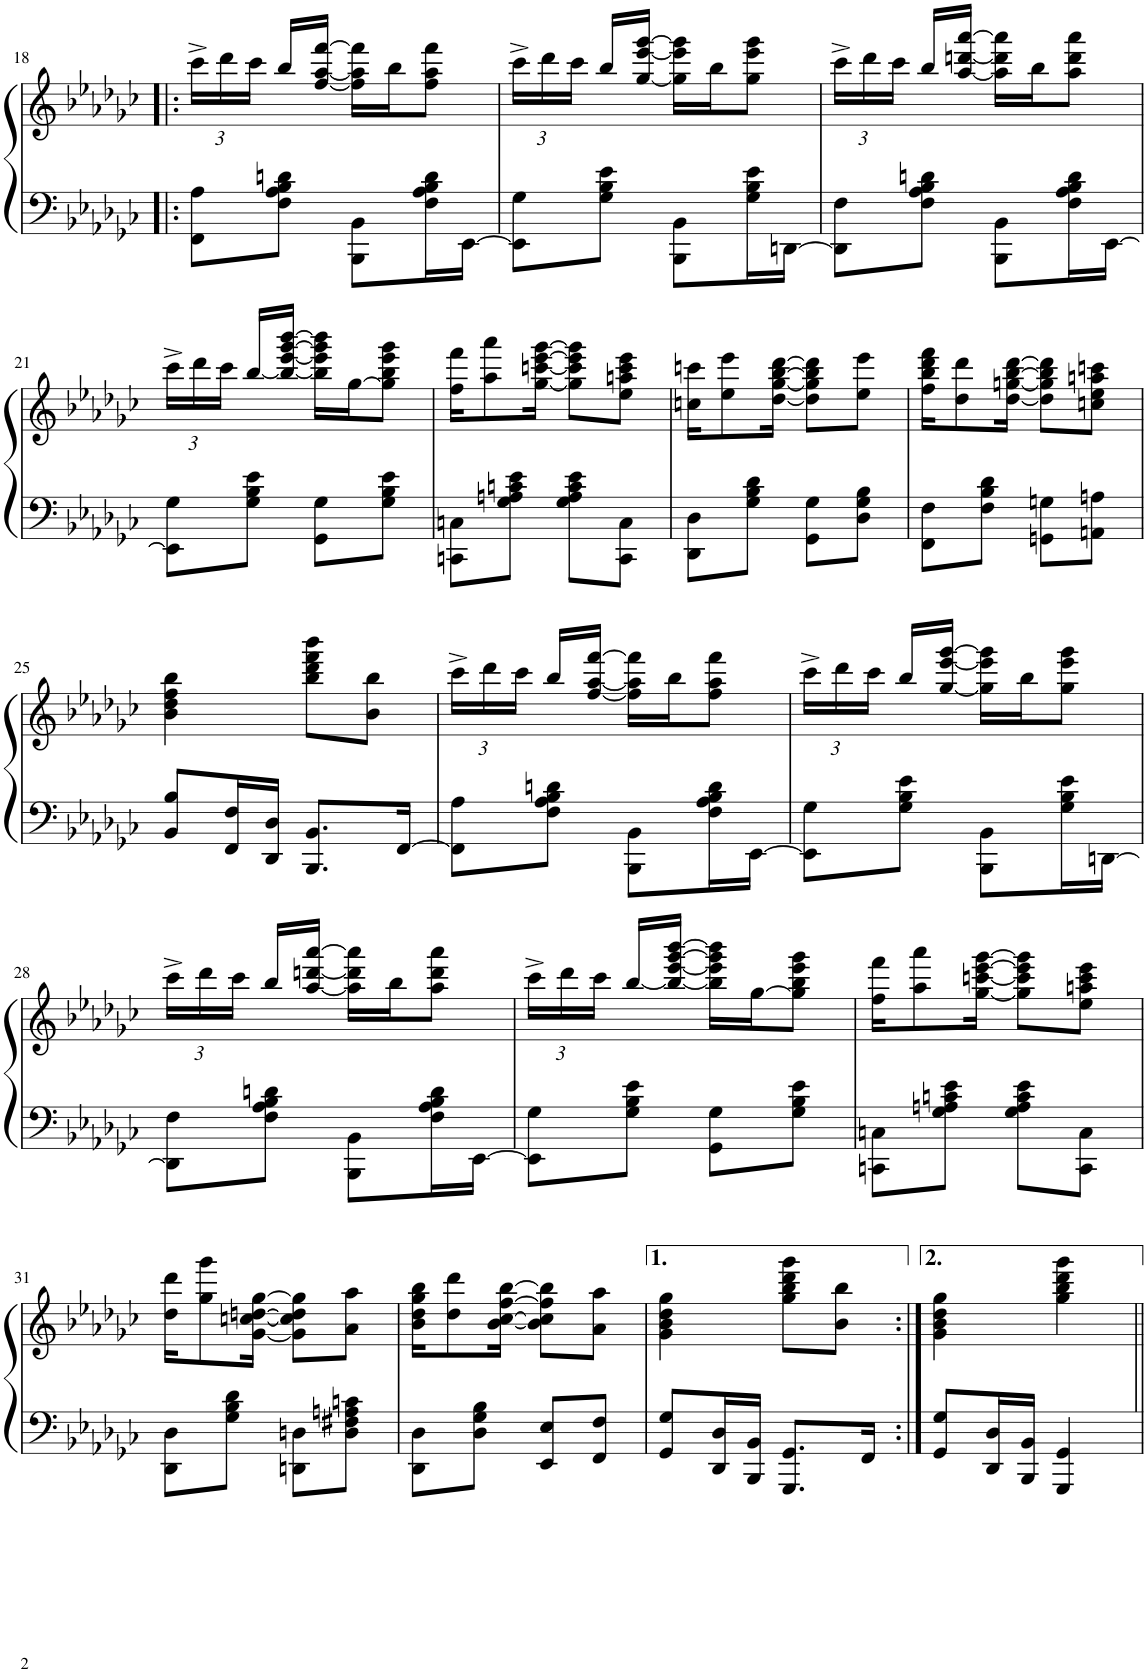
**kern	**kern
*part1	*part1
*staff2	*staff1
*I"Piano	*
*I'Pno.	*
!!LO:PB:g=z
*clefF4	*clefG2
*k[b-e-a-d-g-c-]	*k[b-e-a-d-g-c-]
*G-:	*G-:
*M2/4	*M2/4
*	*Xbrackettup
=18!|:	=18!|:
8FF\ 8A-\L	24ccc-^\LL
.	24ddd-\
.	24ccc-\JJ
8F\ 8A-\ 8B-\ 8dn\J	16bb-/LL
.	[16ff/ [16aa-/ [16fff/JJ
8BBB-\ 8BB-\L	16ff\] 16aa-\] 16fff\]LL
.	16bb-\J
16F\ 16A-\ 16B-\ 16d\L	8ff\ 8aa-\ 8fff\J
[16EE-\JJ	.
=19	=19
8EE-\] 8G-\L	24ccc-^\LL
.	24ddd-\
.	24ccc-\JJ
8G-\ 8B-\ 8e-\J	16bb-/LL
.	[16gg-/ [16eee-/ [16ggg-/JJ
8BBB-\ 8BB-\L	16gg-\] 16eee-\] 16ggg-\]LL
.	16bb-\J
16G-\ 16B-\ 16e-\L	8gg-\ 8eee-\ 8ggg-\J
[16DDn\JJ	.
=20	=20
8DD\] 8F\L	24ccc-^\LL
.	24ddd-\
.	24ccc-\JJ
8F\ 8A-\ 8B-\ 8dn\J	16bb-/LL
.	[16aa-/ [16dddn/ [16aaa-/JJ
8BBB-\ 8BB-\L	16aa-\] 16ddd\] 16aaa-\]LL
.	16bb-\J
16F\ 16A-\ 16B-\ 16d\L	8aa-\ 8ddd\ 8aaa-\J
[16EE-\JJ	.
!!LO:LB:g=z
=21	=21
8EE-\] 8G-\L	24ccc-^\LL
.	24ddd-\
.	24ccc-\JJ
8G-\ 8B-\ 8e-\J	[16bb-/LL
.	16bb-/_ [16eee-/ [16ggg-/ [16bbb-/JJ
8GG-\ 8G-\L	16bb-\] 16eee-\] 16ggg-\] 16bbb-\]LL
.	[16gg-\J
8G-\ 8B-\ 8e-\J	8gg-\] 8bb-\ 8eee-\ 8ggg-\J
=22	=22
8CCn\ 8Cn\L	16ff\ 16fff\KL
.	8aa-\ 8aaa-\
8G-\' 8An\' 8cn\' 8e-\'J	.
.	[16gg-\ [16cccn\ [16eee-\ [16ggg-\Jk
8G-\ 8A\ 8c\ 8e-\L	8gg-\] 8ccc\] 8eee-\] 8ggg-\]L
8CC\ 8C\J	8ee-\ 8aan\ 8ccc\ 8eee-\J
=23	=23
8DD-\ 8D-\L	16ccn\ 16cccn\KL
.	8ee-\ 8eee-\
8G-\ 8B-\ 8d-\J	.
.	[16dd-\ [16gg-\ [16bb-\ [16ddd-\Jk
8GG-\ 8G-\L	8dd-\] 8gg-\] 8bb-\] 8ddd-\]L
8D-\ 8G-\ 8B-\J	8ee-\ 8eee-\J
=24	=24
8FF\ 8F\L	16ff\ 16bb-\ 16ddd-\ 16fff\KL
.	8dd-\ 8ddd-\
8F\ 8B-\ 8d-\J	.
.	[16dd-\ [16ggn\ [16bb-\ [16ddd-\Jk
8GGn\ 8Gn\L	8dd-\] 8gg\] 8bb-\] 8ddd-\]L
8AAn\ 8An\J	8ccn\ 8ee-\ 8aan\ 8cccn\J
!!LO:LB:g=z
=25	=25
8BB-/ 8B-/L	4b-\ 4dd-\ 4ff\ 4bb-\
16FF/ 16F/L	.
16DD-/ 16D-/JJ	.
8.BBB-/ 8.BB-/L	8bb-\ 8ddd-\ 8fff\ 8bbb-\L
.	8b-\ 8bb-\J
[16FF/Jk	.
=26	=26
8FF\] 8A-\L	24ccc-^\LL
.	24ddd-\
.	24ccc-\JJ
8F\ 8A-\ 8B-\ 8dn\J	16bb-/LL
.	[16ff/ [16aa-/ [16fff/JJ
8BBB-\ 8BB-\L	16ff\] 16aa-\] 16fff\]LL
.	16bb-\J
16F\ 16A-\ 16B-\ 16d\L	8ff\ 8aa-\ 8fff\J
[16EE-\JJ	.
=27	=27
8EE-\] 8G-\L	24ccc-^\LL
.	24ddd-\
.	24ccc-\JJ
8G-\ 8B-\ 8e-\J	16bb-/LL
.	[16gg-/ [16eee-/ [16ggg-/JJ
8BBB-\ 8BB-\L	16gg-\] 16eee-\] 16ggg-\]LL
.	16bb-\J
16G-\ 16B-\ 16e-\L	8gg-\ 8eee-\ 8ggg-\J
[16DDn\JJ	.
!!LO:LB:g=z
=28	=28
8DD\] 8F\L	24ccc-^\LL
.	24ddd-\
.	24ccc-\JJ
8F\ 8A-\ 8B-\ 8dn\J	16bb-/LL
.	[16aa-/ [16dddn/ [16aaa-/JJ
8BBB-\ 8BB-\L	16aa-\] 16ddd\] 16aaa-\]LL
.	16bb-\J
16F\ 16A-\ 16B-\ 16d\L	8aa-\ 8ddd\ 8aaa-\J
[16EE-\JJ	.
=29	=29
8EE-\] 8G-\L	24ccc-^\LL
.	24ddd-\
.	24ccc-\JJ
8G-\ 8B-\ 8e-\J	[16bb-/LL
.	16bb-/_ [16eee-/ [16ggg-/ [16bbb-/JJ
8GG-\ 8G-\L	16bb-\] 16eee-\] 16ggg-\] 16bbb-\]LL
.	[16gg-\J
8G-\ 8B-\ 8e-\J	8gg-\] 8bb-\ 8eee-\ 8ggg-\J
=30	=30
8CCn\ 8Cn\L	16ff\ 16fff\KL
.	8aa-\ 8aaa-\
8G-\' 8An\' 8cn\' 8e-\'J	.
.	[16gg-\ [16cccn\ [16eee-\ [16ggg-\Jk
8G-\ 8A\ 8c\ 8e-\L	8gg-\] 8ccc\] 8eee-\] 8ggg-\]L
8CC\ 8C\J	8ee-\ 8aan\ 8ccc\ 8eee-\J
!!LO:LB:g=z
=31	=31
8DD-\ 8D-\L	16dd-\ 16ddd-\KL
.	8gg-\ 8ggg-\
8G-\ 8B-\ 8d-\J	.
.	[16g-\ [16ccn\ [16ddn\ [16gg-\Jk
8DDn\ 8Dn\L	8g-\] 8cc\] 8dd\] 8gg-\]L
8D\ 8F#X\ 8An\ 8cn\J	8a-\ 8aa-\J
=32	=32
8DD-\ 8D-\L	16b-\ 16dd-\ 16gg-\ 16bb-\KL
.	8dd-\ 8ddd-\
8D-\ 8G-\ 8B-\J	.
.	[16b-\ [16cc-\ [16ff\ [16bb-\Jk
8EE-/ 8E-/L	8b-\] 8cc-\] 8ff\] 8bb-\]L
8FF/ 8F/J	8a-\ 8aa-\J
=33	=33
8GG-/ 8G-/L	4g-\ 4b-\ 4dd-\ 4gg-\
16DD-/ 16D-/L	.
16BBB-/ 16BB-/JJ	.
8.GGG-/ 8.GG-/L	8gg-\ 8bb-\ 8ddd-\ 8ggg-\L
.	8b-\ 8bb-\J
16FF/Jk	.
=34:|!	=34:|!
8GG-/ 8G-/L	4g-\ 4b-\ 4dd-\ 4gg-\
16DD-/ 16D-/L	.
16BBB-/ 16BB-/JJ	.
4GGG-/ 4GG-/	4gg-\ 4bb-\ 4ddd-\ 4ggg-\
=||	=||
*-	*-
